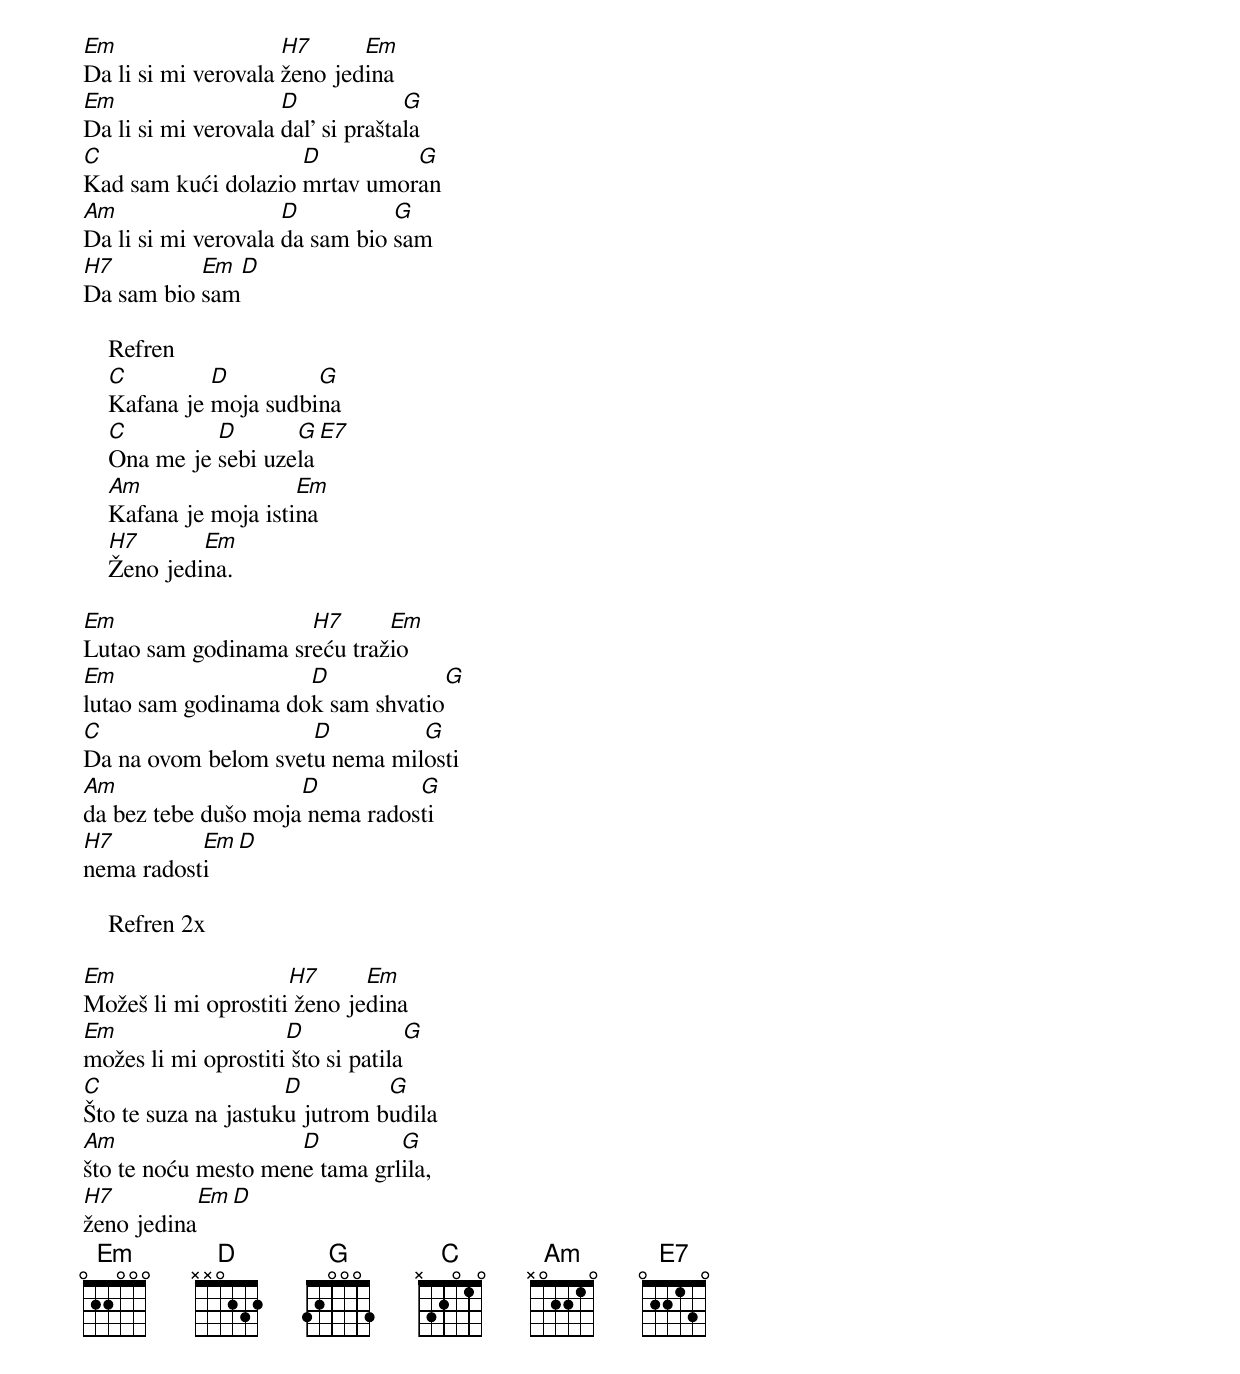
Em                   H7      Em
Da li si mi verovala ženo jedina
Em                   D             G
Da li si mi verovala dal' si praštala
C                    D         G
Kad sam kući dolazio mrtav umoran
Am                   D          G
Da li si mi verovala da sam bio sam
H7         Em     D
Da sam bio sam

    Refren
    C         D         G
    Kafana je moja sudbina
    C         D       G   E7
    Ona me je sebi uzela
    Am                 Em
    Kafana je moja istina
    H7       Em
    Ženo jedina.

Em                   H7      Em
Lutao sam godinama sreću tražio
Em                   D             G
lutao sam godinama dok sam shvatio
C                    D         G
Da na ovom belom svetu nema milosti
Am                   D          G
da bez tebe dušo moja nema radosti
H7         Em     D
nema radosti

    Refren 2x

Em                   H7      Em
Možeš li mi oprostiti ženo jedina
Em                   D             G
možes li mi oprostiti što si patila
C                    D         G
Što te suza na jastuku jutrom budila
Am                   D         G
što te noću mesto mene tama grlila,
H7         Em     D
ženo jedina
